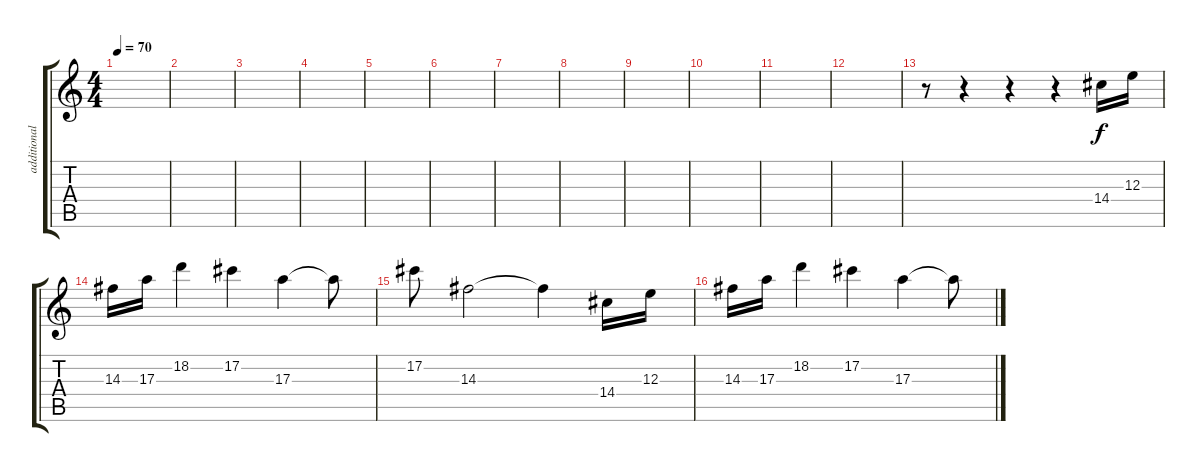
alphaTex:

\track ("additional guitar" "additional") {instrument acousticguitarsteel}
\staff {score tabs}
\tuning (Db4 Ab3 E3 B2 Gb2 B1) {hide}
\ts (4 4)
\tempo 70
\clef g2
\ks c
|
|
|
|
|
|
|
|
|
|
|
|
r.8 r.4 r.4 r.4 14.4.16 12.3.16 |
14.3.16 17.3.16 18.2.4 17.2.4 17.3.4 17.3{t}.8 |
17.2.8 14.3.2 14.3{t}.4 14.4.16 12.3.16 |
14.3.16 17.3.16 18.2.4 17.2.4 17.3.4 17.3{t}.8
